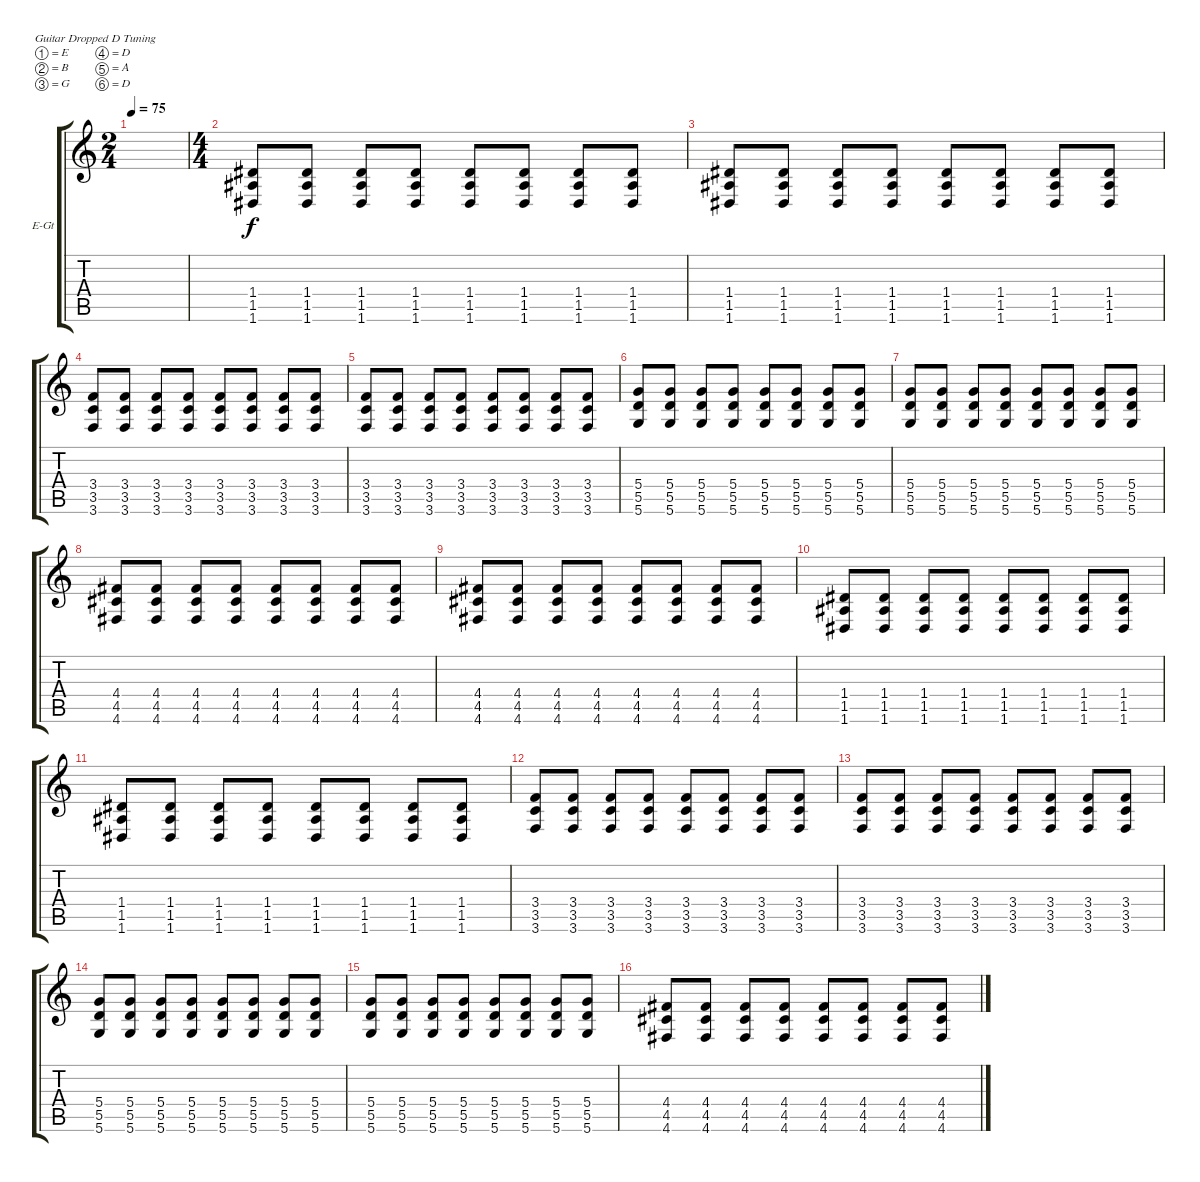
\defaultSystemsLayout 4
\bracketExtendMode groupsimilarinstruments
\firstSystemTrackNameOrientation horizontal
\otherSystemsTrackNameOrientation horizontal
\track ("Electric Guitar" "E-Gt") {instrument distortionguitar}
\staff {score tabs}
\tuning (E4 B3 G3 D3 A2 D2)
\ts (2 4)
\tempo 75
\clef g2
\ks c
|
\ts (4 4)
(1.6 1.5 1.4).8 (1.6 1.5 1.4).8 (1.6 1.5 1.4).8 (1.6 1.5 1.4).8 (1.6 1.5 1.4).8 (1.6 1.5 1.4).8 (1.6 1.5 1.4).8 (1.6 1.5 1.4).8 |
(1.6 1.5 1.4).8 (1.6 1.5 1.4).8 (1.6 1.5 1.4).8 (1.6 1.5 1.4).8 (1.6 1.5 1.4).8 (1.6 1.5 1.4).8 (1.6 1.5 1.4).8 (1.6 1.5 1.4).8 |
(3.6 3.5 3.4).8 (3.6 3.5 3.4).8 (3.6 3.5 3.4).8 (3.6 3.5 3.4).8 (3.6 3.5 3.4).8 (3.6 3.5 3.4).8 (3.6 3.5 3.4).8 (3.6 3.5 3.4).8 |
(3.6 3.5 3.4).8 (3.6 3.5 3.4).8 (3.6 3.5 3.4).8 (3.6 3.5 3.4).8 (3.6 3.5 3.4).8 (3.6 3.5 3.4).8 (3.6 3.5 3.4).8 (3.6 3.5 3.4).8 |
(5.6 5.5 5.4).8 (5.6 5.5 5.4).8 (5.6 5.5 5.4).8 (5.6 5.5 5.4).8 (5.6 5.5 5.4).8 (5.6 5.5 5.4).8 (5.6 5.5 5.4).8 (5.6 5.5 5.4).8 |
(5.6 5.5 5.4).8 (5.6 5.5 5.4).8 (5.6 5.5 5.4).8 (5.6 5.5 5.4).8 (5.6 5.5 5.4).8 (5.6 5.5 5.4).8 (5.6 5.5 5.4).8 (5.6 5.5 5.4).8 |
(4.6 4.5 4.4).8 (4.6 4.5 4.4).8 (4.6 4.5 4.4).8 (4.6 4.5 4.4).8 (4.6 4.5 4.4).8 (4.6 4.5 4.4).8 (4.6 4.5 4.4).8 (4.6 4.5 4.4).8 |
(4.6 4.5 4.4).8 (4.6 4.5 4.4).8 (4.6 4.5 4.4).8 (4.6 4.5 4.4).8 (4.6 4.5 4.4).8 (4.6 4.5 4.4).8 (4.6 4.5 4.4).8 (4.6 4.5 4.4).8 |
(1.6 1.5 1.4).8 (1.6 1.5 1.4).8 (1.6 1.5 1.4).8 (1.6 1.5 1.4).8 (1.6 1.5 1.4).8 (1.6 1.5 1.4).8 (1.6 1.5 1.4).8 (1.6 1.5 1.4).8 |
(1.6 1.5 1.4).8 (1.6 1.5 1.4).8 (1.6 1.5 1.4).8 (1.6 1.5 1.4).8 (1.6 1.5 1.4).8 (1.6 1.5 1.4).8 (1.6 1.5 1.4).8 (1.6 1.5 1.4).8 |
(3.6 3.5 3.4).8 (3.6 3.5 3.4).8 (3.6 3.5 3.4).8 (3.6 3.5 3.4).8 (3.6 3.5 3.4).8 (3.6 3.5 3.4).8 (3.6 3.5 3.4).8 (3.6 3.5 3.4).8 |
(3.6 3.5 3.4).8 (3.6 3.5 3.4).8 (3.6 3.5 3.4).8 (3.6 3.5 3.4).8 (3.6 3.5 3.4).8 (3.6 3.5 3.4).8 (3.6 3.5 3.4).8 (3.6 3.5 3.4).8 |
(5.6 5.5 5.4).8 (5.6 5.5 5.4).8 (5.6 5.5 5.4).8 (5.6 5.5 5.4).8 (5.6 5.5 5.4).8 (5.6 5.5 5.4).8 (5.6 5.5 5.4).8 (5.6 5.5 5.4).8 |
(5.6 5.5 5.4).8 (5.6 5.5 5.4).8 (5.6 5.5 5.4).8 (5.6 5.5 5.4).8 (5.6 5.5 5.4).8 (5.6 5.5 5.4).8 (5.6 5.5 5.4).8 (5.6 5.5 5.4).8 |
(4.6 4.5 4.4).8 (4.6 4.5 4.4).8 (4.6 4.5 4.4).8 (4.6 4.5 4.4).8 (4.6 4.5 4.4).8 (4.6 4.5 4.4).8 (4.6 4.5 4.4).8 (4.6 4.5 4.4).8
